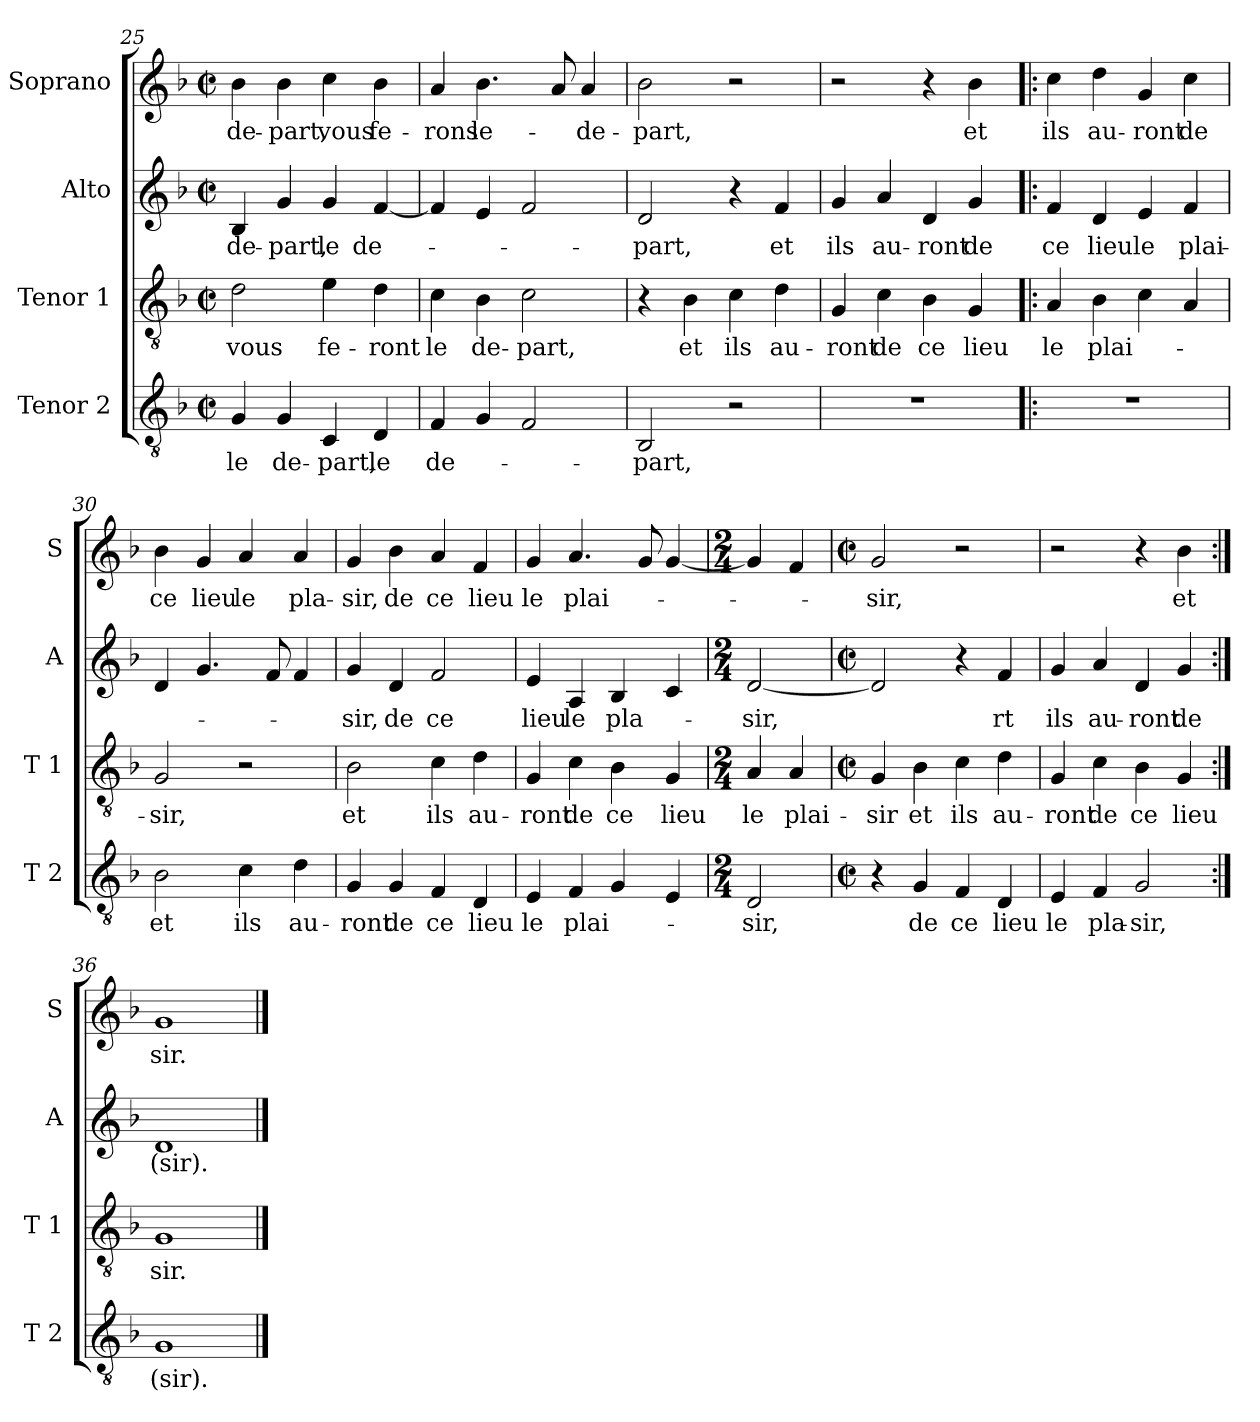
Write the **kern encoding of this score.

**kern	**text	**kern	**text	**kern	**text	**kern	**text
*part4	*part4	*part3	*part3	*part2	*part2	*part1	*part1
*staff4	*staff4	*staff3	*staff3	*staff2	*staff2	*staff1	*staff1
*I"Tenor 2	*	*I"Tenor 1	*	*I"Alto	*	*I"Soprano	*
*I'T 2	*	*I'T 1	*	*I'A	*	*I'S	*
*clefGv2	*	*clefGv2	*	*clefG2	*	*clefG2	*
*k[b-]	*	*k[b-]	*	*k[b-]	*	*k[b-]	*
*F:	*	*F:	*	*F:	*	*F:	*
*M2/2	*	*M2/2	*	*M2/2	*	*M2/2	*
*met(c|)	*	*met(c|)	*	*met(c|)	*	*met(c|)	*
=25	=25	=25	=25	=25	=25	=25	=25
!	!LO:LY:b	!	!LO:LY:b	!	!LO:LY:b	!	!LO:LY:b
4G/	le	2d\	vous	4B-/	de-	4b-\	de-
!	!LO:LY:b	!	!	!	!LO:LY:b	!	!LO:LY:b
4G/	de-	.	.	4g/	-part,	4b-\	-part,
!	!LO:LY:b	!	!LO:LY:b	!	!LO:LY:b	!	!LO:LY:b
4C/	-part,	4e\	fe-	4g/	le	4cc\	vous
!	!LO:LY:b	!	!LO:LY:b	!	!LO:LY:b	!	!LO:LY:b
4D/	le	4d\	-ront	[4f/	de-	4b-\	fe-
!!LO:PB:g=z
=26	=26	=26	=26	=26	=26	=26	=26
!	!LO:LY:b	!	!LO:LY:b	!	!	!	!LO:LY:b
4F/	de-	4c\	le	4f/]	.	4a/	-rons
!	!	!	!LO:LY:b	!	!	!	!LO:LY:b
4G/	.	4B-\	de-	4e/	.	4.b-\	le-
!	!	!	!LO:LY:b	!	!	!	!
2F/	.	2c\	-part,	2f/	.	.	.
.	.	.	.	.	.	8a/	.
!	!	!	!	!	!	!	!LO:LY:b
.	.	.	.	.	.	4a/	-de-
=27	=27	=27	=27	=27	=27	=27	=27
!	!LO:LY:b	!	!	!	!LO:LY:b	!	!LO:LY:b
2BB-/	-part,	4r	.	2d/	-part,	2b-\	-part,
!	!	!	!LO:LY:b	!	!	!	!
.	.	4B-\	et	.	.	.	.
!	!	!	!LO:LY:b	!	!	!	!
2r	.	4c\	ils	4r	.	2r	.
!	!	!	!LO:LY:b	!	!LO:LY:b	!	!
.	.	4d\	au-	4f/	et	.	.
=28	=28	=28	=28	=28	=28	=28	=28
!	!	!	!LO:LY:b	!	!LO:LY:b	!	!
1r	.	4G/	-ront	4g/	ils	2r	.
!	!	!	!LO:LY:b	!	!LO:LY:b	!	!
.	.	4c\	de	4a/	au-	.	.
!	!	!	!LO:LY:b	!	!LO:LY:b	!	!
.	.	4B-\	ce	4d/	-ront	4r	.
!	!	!	!LO:LY:b	!	!LO:LY:b	!	!LO:LY:b
.	.	4G/	lieu	4g/	de	4b-\	et
=29!|:	=29!|:	=29!|:	=29!|:	=29!|:	=29!|:	=29!|:	=29!|:
!	!	!	!LO:LY:b	!	!LO:LY:b	!	!LO:LY:b
1r	.	4A/	le	4f/	ce	4cc\	ils
!	!	!	!LO:LY:b	!	!LO:LY:b	!	!LO:LY:b
.	.	4B-\	plai-	4d/	lieu	4dd\	au-
!	!	!	!	!	!LO:LY:b	!	!LO:LY:b
.	.	4c\	.	4e/	le	4g/	-ront
!	!	!	!	!	!LO:LY:b	!	!LO:LY:b
.	.	4A/	.	4f/	plai-	4cc\	de
=30	=30	=30	=30	=30	=30	=30	=30
!	!LO:LY:b	!	!LO:LY:b	!	!	!	!LO:LY:b
2B-\	et	2G/	-sir,	4d/	.	4b-\	ce
!	!	!	!	!	!	!	!LO:LY:b
.	.	.	.	4.g/	.	4g/	lieu
!	!LO:LY:b	!	!	!	!	!	!LO:LY:b
4c\	ils	2r	.	.	.	4a/	le
.	.	.	.	8f/	.	.	.
!	!LO:LY:b	!	!	!	!	!	!LO:LY:b
4d\	au-	.	.	4f/	.	4a/	pla-
!!LO:LB:g=z
=31	=31	=31	=31	=31	=31	=31	=31
!	!LO:LY:b	!	!LO:LY:b	!	!LO:LY:b	!	!LO:LY:b
4G/	-ront	2B-\	et	4g/	-sir,	4g/	-sir,
!	!LO:LY:b	!	!	!	!LO:LY:b	!	!LO:LY:b
4G/	de	.	.	4d/	de	4b-\	de
!	!LO:LY:b	!	!LO:LY:b	!	!LO:LY:b	!	!LO:LY:b
4F/	ce	4c\	ils	2f/	ce	4a/	ce
!	!LO:LY:b	!	!LO:LY:b	!	!	!	!LO:LY:b
4D/	lieu	4d\	au-	.	.	4f/	lieu
=32	=32	=32	=32	=32	=32	=32	=32
!	!LO:LY:b	!	!LO:LY:b	!	!LO:LY:b	!	!LO:LY:b
4E/	le	4G/	-ront	4e/	lieu	4g/	le
!	!LO:LY:b	!	!LO:LY:b	!	!LO:LY:b	!	!LO:LY:b
4F/	plai-	4c\	de	4A/	le	4.a/	plai-
!	!	!	!LO:LY:b	!	!LO:LY:b	!	!
4G/	.	4B-\	ce	4B-/	pla-	.	.
.	.	.	.	.	.	8g/	.
!	!	!	!LO:LY:b	!	!	!	!
4E/	.	4G/	lieu	4c/	.	[4g/	.
=33	=33	=33	=33	=33	=33	=33	=33
*M2/4	*	*M2/4	*	*M2/4	*	*M2/4	*
!	!LO:LY:b	!	!LO:LY:b	!	!LO:LY:b	!	!
2D/	-sir,	4A/	le	[2d/	-sir,	4g/]	.
!	!	!	!LO:LY:b	!	!	!	!
.	.	4A/	plai-	.	.	4f/	.
=34	=34	=34	=34	=34	=34	=34	=34
*M2/2	*	*M2/2	*	*M2/2	*	*M2/2	*
*met(c|)	*	*met(c|)	*	*met(c|)	*	*met(c|)	*
!	!	!	!LO:LY:b	!	!	!	!LO:LY:b
4r	.	4G/	-sir	2d/]	.	2g/	-sir,
!	!LO:LY:b	!	!LO:LY:b	!	!	!	!
4G/	de	4B-\	et	.	.	.	.
!	!LO:LY:b	!	!LO:LY:b	!	!	!	!
4F/	ce	4c\	ils	4r	.	2r	.
!	!LO:LY:b	!	!LO:LY:b	!	!LO:LY:b	!	!
4D/	lieu	4d\	au-	4f/	rt	.	.
=35	=35	=35	=35	=35	=35	=35	=35
!	!LO:LY:b	!	!LO:LY:b	!	!LO:LY:b	!	!
4E/	le	4G/	-ront	4g/	ils	2r	.
!	!LO:LY:b	!	!LO:LY:b	!	!LO:LY:b	!	!
4F/	pla-	4c\	de	4a/	au-	.	.
!	!LO:LY:b	!	!LO:LY:b	!	!LO:LY:b	!	!
2G/	-sir,	4B-\	ce	4d/	-ront	4r	.
!	!	!	!LO:LY:b	!	!LO:LY:b	!	!LO:LY:b
.	.	4G/	lieu	4g/	de	4b-\	et
=36:|!	=36:|!	=36:|!	=36:|!	=36:|!	=36:|!	=36:|!	=36:|!
!	!LO:LY:b	!	!LO:LY:b	!	!LO:LY:b	!	!LO:LY:b
1G	(sir).	1G	sir.	1d	(sir).	1g	sir.
==	==	==	==	==	==	==	==
*-	*-	*-	*-	*-	*-	*-	*-
